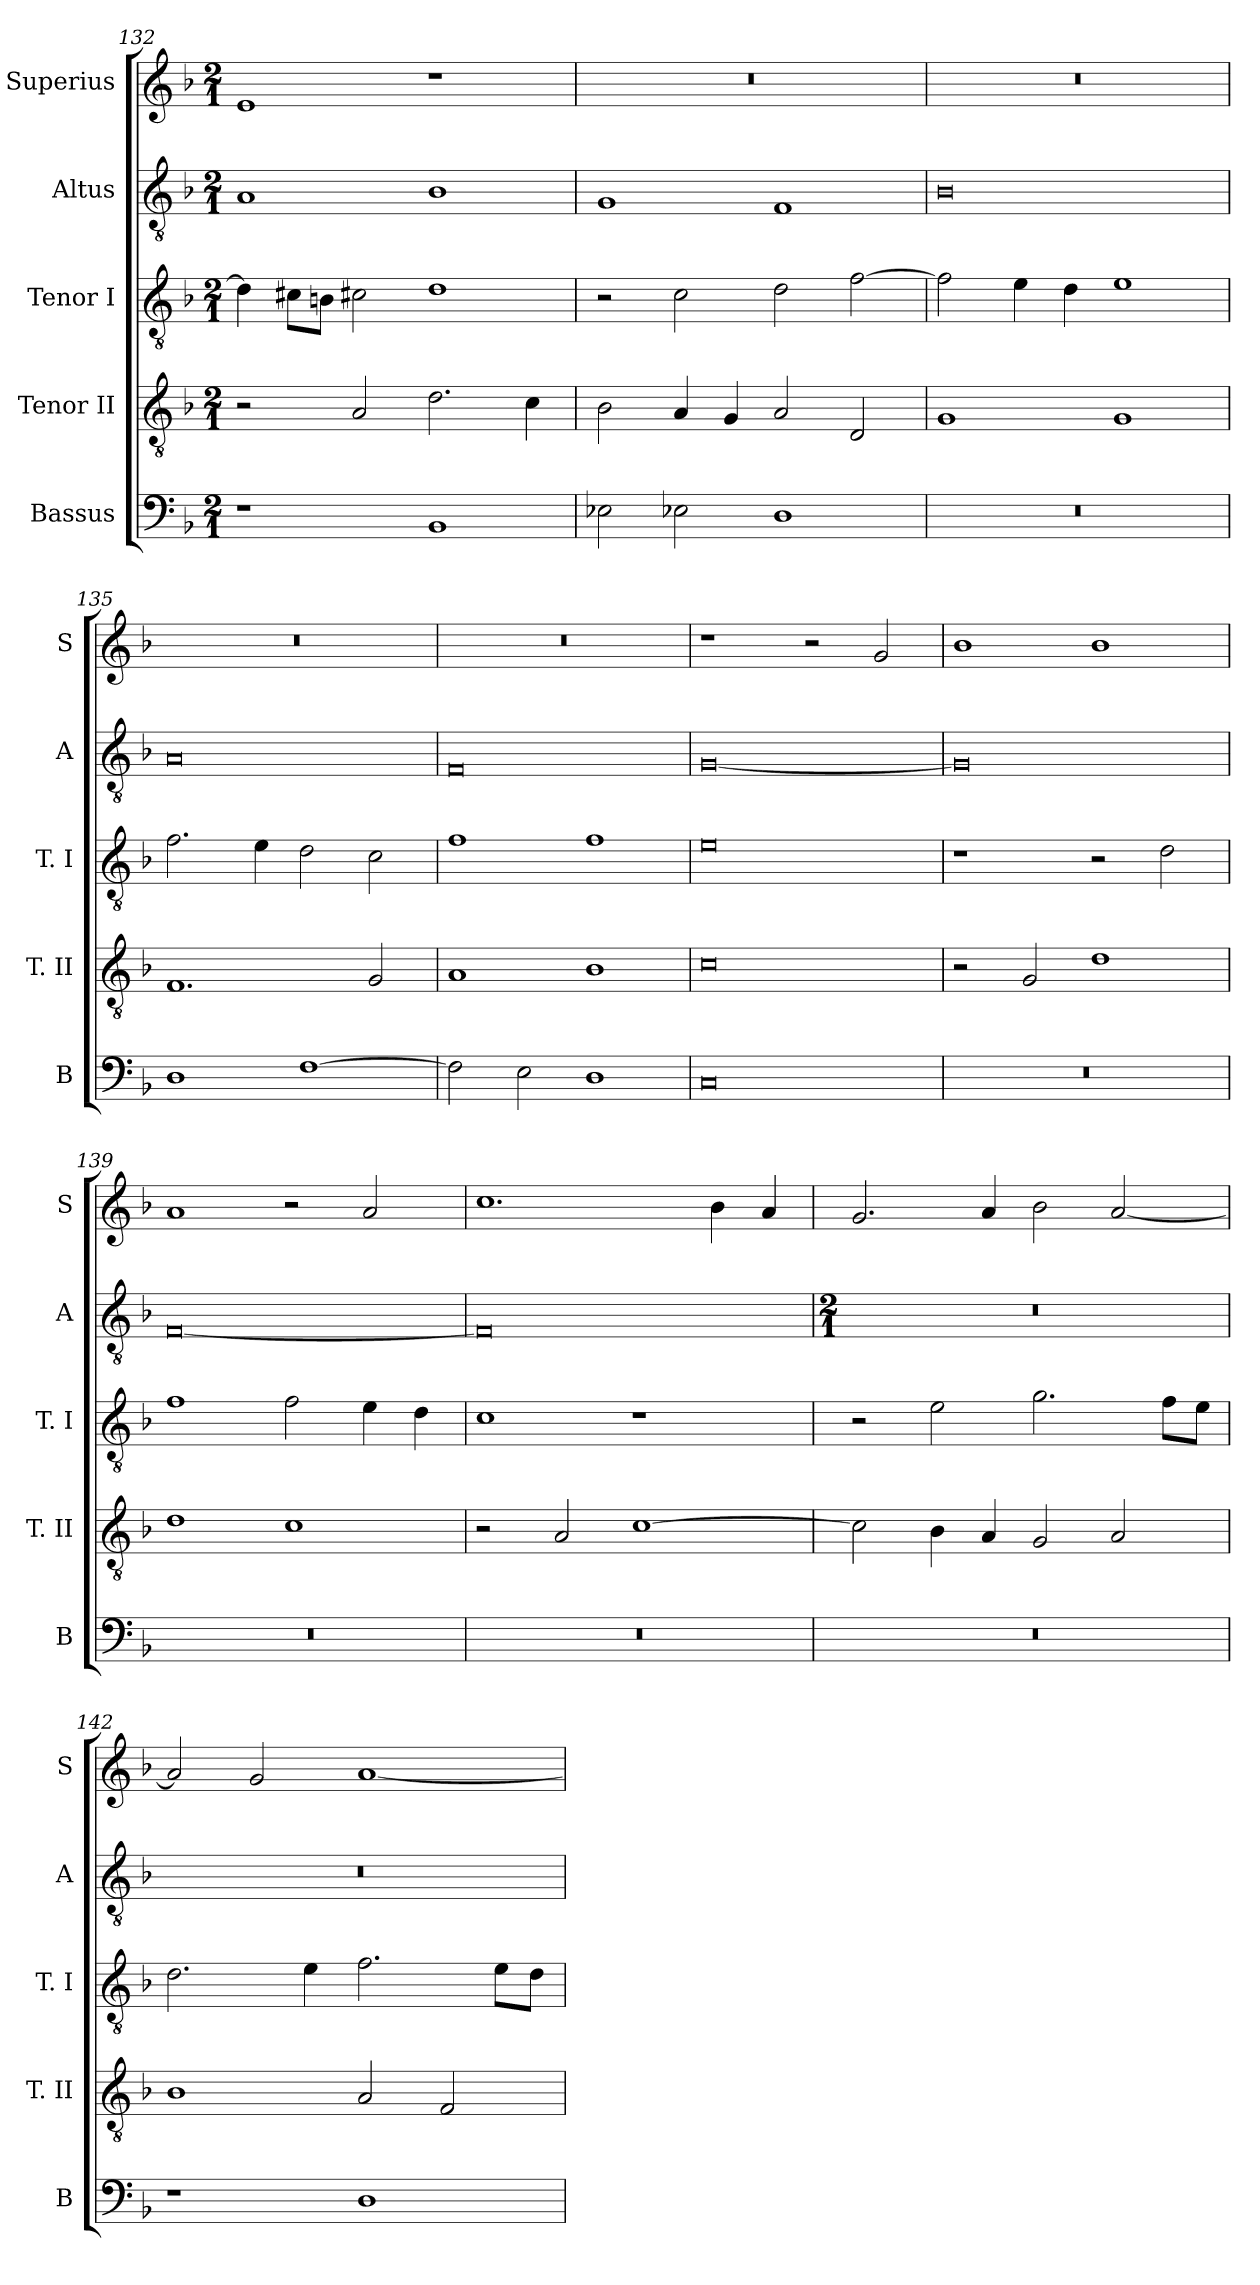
**kern	**kern	**kern	**kern	**kern
*part5	*part4	*part3	*part2	*part1
*staff5	*staff4	*staff3	*staff2	*staff1
*I"Bassus	*I"Tenor II	*I"Tenor I	*I"Altus	*I"Superius
*I'B	*I'T. II	*I'T. I	*I'A	*I'S
*clefF4	*clefGv2	*clefGv2	*clefGv2	*clefG2
*k[b-]	*k[b-]	*k[b-]	*k[b-]	*k[b-]
*F:	*F:	*F:	*F:	*F:
*M2/1	*M2/1	*M2/1	*M2/1	*M2/1
=132	=132	=132	=132	=132
1r	2r	4d]	1A	1e
.	.	8c#XL	.	.
.	.	8BnJ	.	.
.	2A	2c#X	.	.
1BB-	2.d	1d	1B-	1r
.	4c	.	.	.
=133	=133	=133	=133	=133
2E-X	2B-	2r	1G	0r
2E-X	4A	2c	.	.
.	4G	.	.	.
1D	2A	2d	1F	.
.	2D	[2f	.	.
=134	=134	=134	=134	=134
0r	1G	2f]	0B-	0r
.	.	4e	.	.
.	.	4d	.	.
.	1G	1e	.	.
=135	=135	=135	=135	=135
1D	1.F	2.f	0A	0r
.	.	4e	.	.
[1F	.	2d	.	.
.	2G	2c	.	.
=136	=136	=136	=136	=136
2F]	1A	1f	0F	0r
2E	.	.	.	.
1D	1B-	1f	.	.
=137	=137	=137	=137	=137
0C	0c	0e	[0G	1r
.	.	.	.	2r
.	.	.	.	2g
=138	=138	=138	=138	=138
0r	2r	1r	0G]	1b-
.	2G	.	.	.
.	1d	2r	.	1b-
.	.	2d	.	.
=139	=139	=139	=139	=139
0r	1d	1f	[0F	1a
.	1c	2f	.	2r
.	.	4e	.	2a
.	.	4d	.	.
=140	=140	=140	=140	=140
0r	2r	1c	0F]	1.cc
.	2A	.	.	.
.	[1c	1r	.	.
.	.	.	.	4b-
.	.	.	.	4a
=141	=141	=141	=141	=141
*	*	*	*M2/1	*
0r	2c]	2r	0r	2.g
.	4B-	2e	.	.
.	4A	.	.	4a
.	2G	2.g	.	2b-
.	2A	.	.	[2a
.	.	8fL	.	.
.	.	8eJ	.	.
=142	=142	=142	=142	=142
1r	1B-	2.d	0r	2a]
.	.	.	.	2g
.	.	4e	.	.
1D	2A	2.f	.	[1a
.	2F	.	.	.
.	.	8eL	.	.
.	.	8dJ	.	.
=	=	=	=	=
*-	*-	*-	*-	*-
